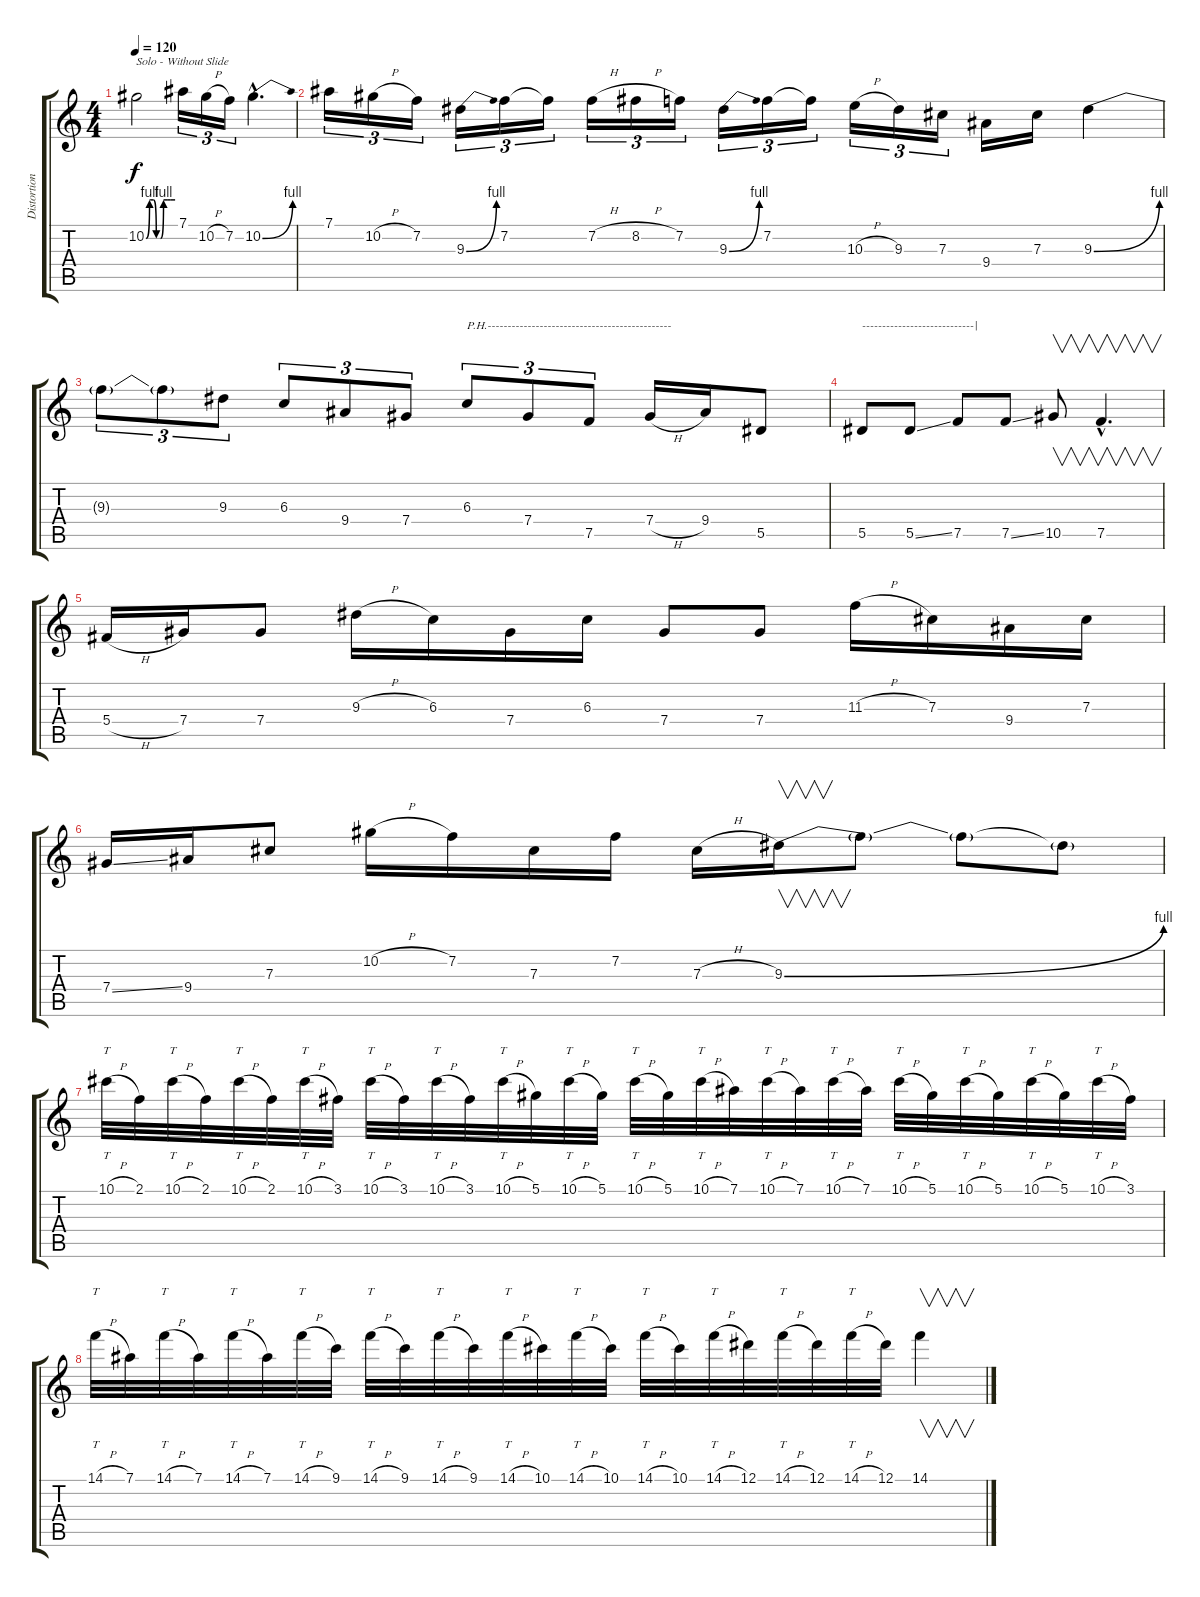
\track ("Distortion Guitar" "Distortion") {instrument distortionguitar}
\staff {score tabs}
\tuning (Eb4 Bb3 Gb3 Db3 Bb2 F2) {hide}
\ts (4 4)
\tempo 120
\clef g2
\ks c
10.2{be (custom 0 0 7 4 10 4 15 4 21 0 30 0 36 4 45 4 50 4 60 4)}.2{txt "Solo - Without Slide" dy f} 7.1.16{tu (3 2)} 10.2{h}.16{tu (3 2)} 7.2.16{tu (3 2)} 10.2{be (bend 0 0 60 4) hac}.4{d} |
7.1.16{tu (3 2)} 10.2{h}.16{tu (3 2)} 7.2.16{tu (3 2)} 9.3{be (bend 0 0 60 4)}.16{tu (3 2)} 7.2.16{tu (3 2)} 7.2{t}.16{tu (3 2)} 7.2{h}.16{tu (3 2)} 8.2{h}.16{tu (3 2)} 7.2.16{tu (3 2)} 9.3{be (bend 0 0 60 4)}.16{tu (3 2)} 7.2.16{tu (3 2)} 7.2{t}.16{tu (3 2)} 10.3{h}.16{tu (3 2)} 9.3.16{tu (3 2)} 7.3.16{tu (3 2)} 9.4.16 7.3.16 9.3{be (bend 0 0 60 4)}.4 |
9.3{t}.8{tu (3 2)} 9.3{t}.8{tu (3 2)} 9.3.8{tu (3 2)} 6.3.8{tu (3 2)} 9.4.8{tu (3 2)} 7.4.8{tu (3 2)} 6.3.8{tu (3 2) txt "P.H.----------------------------------------------"} 7.4.8{tu (3 2)} 7.5.8{tu (3 2)} 7.4{h}.16 9.4.16 5.5.8 |
5.5.8{txt "----------------------------|"} 5.5{ss}.8 7.5.8 7.5{ss}.8 10.5.8{v} 7.5{hac}.4{v d} |
5.4{h}.16 7.4.16 7.4.8 9.3{h}.16 6.3.16 7.4.16 6.3.16 7.4.8 7.4.8 11.3{h}.16 7.3.16 9.4.16 7.3.16 |
7.4{ss}.16 9.4.16 7.3.8 10.2{h}.16 7.2.16 7.3.16 7.2.16 7.3{h}.16 9.3{be (bend 0 0 60 4)}.16{v} 9.3{t}.8 9.3{t}.8 9.3{t}.8 |
10.1{h}.32{tt} 2.1.32 10.1{h}.32{tt} 2.1.32 10.1{h}.32{tt} 2.1.32 10.1{h}.32{tt} 3.1.32 10.1{h}.32{tt} 3.1.32 10.1{h}.32{tt} 3.1.32 10.1{h}.32{tt} 5.1.32 10.1{h}.32{tt} 5.1.32 10.1{h}.32{tt} 5.1.32 10.1{h}.32{tt} 7.1.32 10.1{h}.32{tt} 7.1.32 10.1{h}.32{tt} 7.1.32 10.1{h}.32{tt} 5.1.32 10.1{h}.32{tt} 5.1.32 10.1{h}.32{tt} 5.1.32 10.1{h}.32{tt} 3.1.32 |
14.1{h}.32{tt} 7.1.32 14.1{h}.32{tt} 7.1.32 14.1{h}.32{tt} 7.1.32 14.1{h}.32{tt} 9.1.32 14.1{h}.32{tt} 9.1.32 14.1{h}.32{tt} 9.1.32 14.1{h}.32{tt} 10.1.32 14.1{h}.32{tt} 10.1.32 14.1{h}.32{tt} 10.1.32 14.1{h}.32{tt} 12.1.32 14.1{h}.32{tt} 12.1.32 14.1{h}.32{tt} 12.1.32 14.1.4{v}
